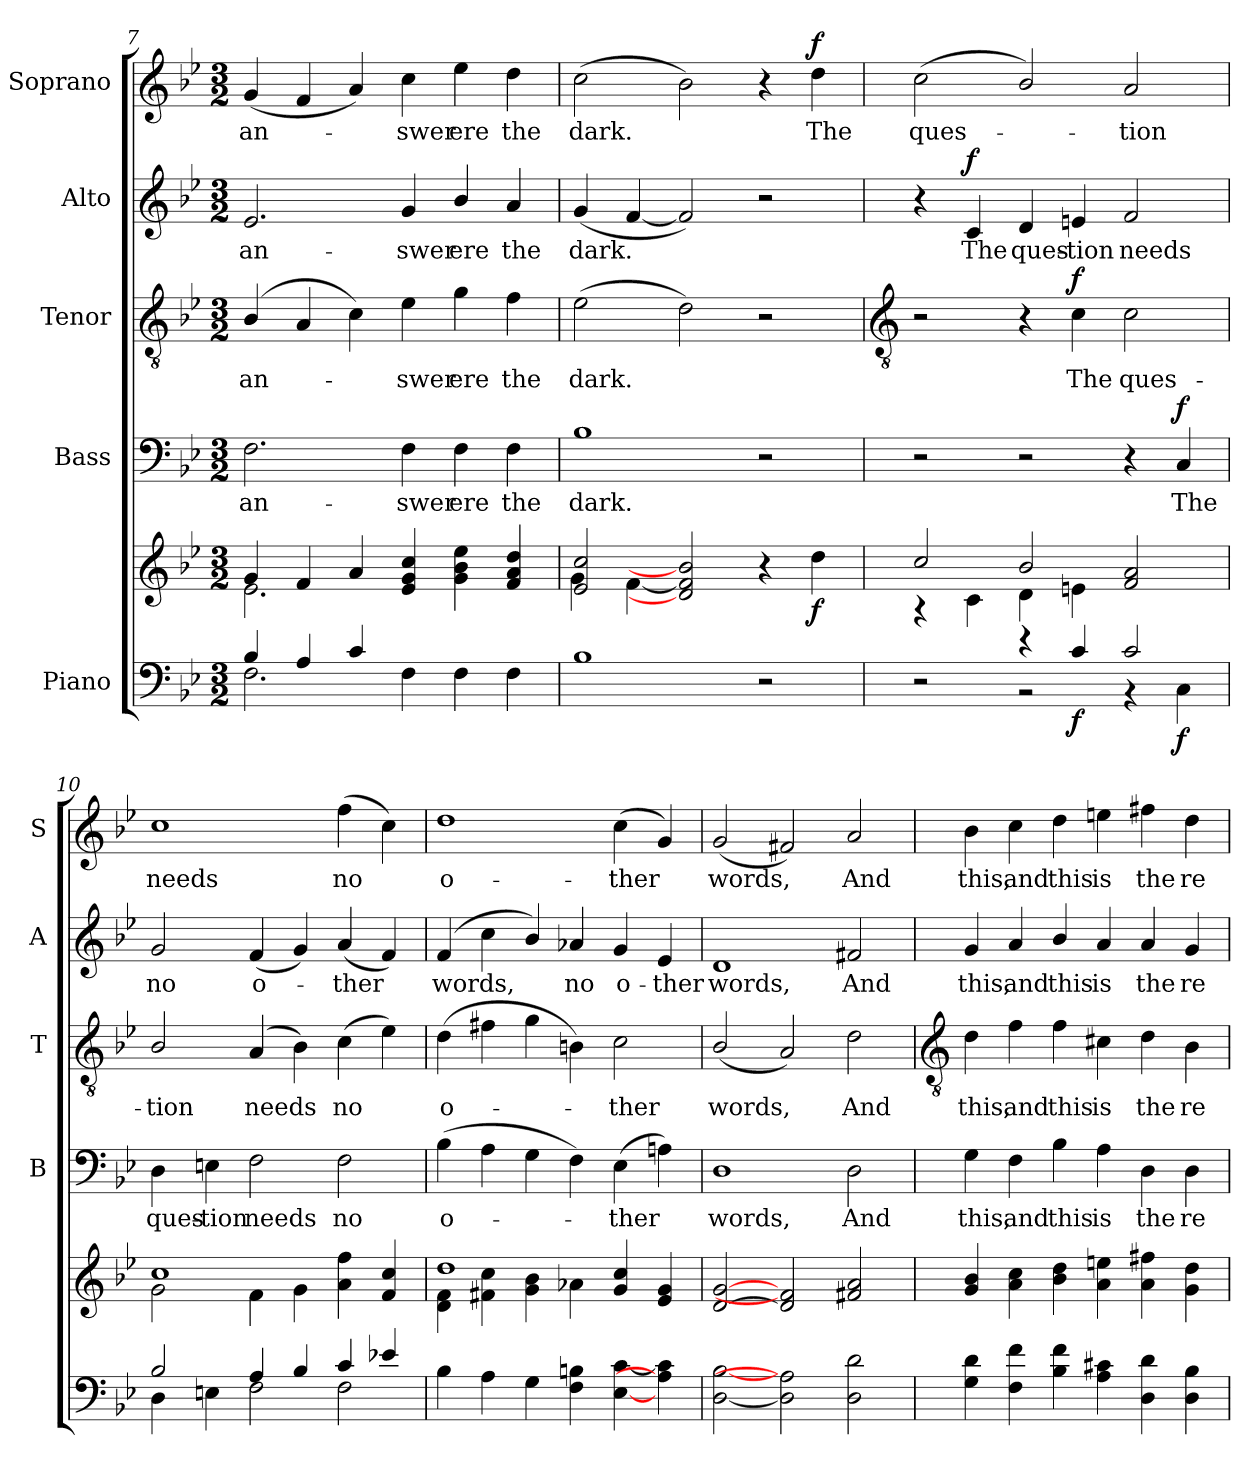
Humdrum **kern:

**kern	**kern	**dynam	**kern	**text	**dynam	**kern	**text	**dynam	**kern	**text	**dynam	**kern	**text	**dynam
*part5	*part5	*part5	*part4	*part4	*part4	*part3	*part3	*part3	*part2	*part2	*part2	*part1	*part1	*part1
*staff6	*staff5	*staff5/6	*staff4	*staff4	*staff4	*staff3	*staff3	*staff3	*staff2	*staff2	*staff2	*staff1	*staff1	*staff1
*I"Piano	*	*	*I"Bass	*	*	*I"Tenor	*	*	*I"Alto	*	*	*I"Soprano	*	*
*	*	*	*I'B	*	*	*I'T	*	*	*I'A	*	*	*I'S	*	*
*clefF4	*clefG2	*	*clefF4	*	*	*clefGv2	*	*	*clefG2	*	*	*clefG2	*	*
*k[b-e-]	*k[b-e-]	*	*k[b-e-]	*	*	*k[b-e-]	*	*	*k[b-e-]	*	*	*k[b-e-]	*	*
*B-:	*B-:	*	*B-:	*	*	*B-:	*	*	*B-:	*	*	*B-:	*	*
*M3/2	*M3/2	*	*M3/2	*	*	*M3/2	*	*	*M3/2	*	*	*M3/2	*	*
=7	=7	=7	=7	=7	=7	=7	=7	=7	=7	=7	=7	=7	=7	=7
*^	*^	*	*	*	*	*	*	*	*	*	*	*	*	*
!	!	!	!	!	!	!LO:LY:b	!	!	!LO:LY:b	!	!	!LO:LY:b	!	!	!LO:LY:b	!
4B-/	2.F\	4g	2.e-\	.	2.F	an-	.	(<4B-/	an-	.	2.e-	an-	.	(<4g	an-	.
4A/	.	4f	.	.	.	.	.	4A	.	.	.	.	.	4f	.	.
4c/	.	4a	.	.	.	.	.	4c)	.	.	.	.	.	4a)	.	.
!	!	!	!	!	!	!LO:LY:b	!	!	!LO:LY:b	!	!	!LO:LY:b	!	!	!LO:LY:b	!
2.ryy	4F\	4e- 4g 4cc	2.ryy	.	4F	-swer	.	4e-	swer	.	4g	-swer	.	4cc	swer	.
!	!	!	!	!	!	!LO:LY:b	!	!	!LO:LY:b	!	!	!LO:LY:b	!	!	!LO:LY:b	!
.	4F\	4g 4b- 4ee-	.	.	4F	ere	.	4g	ere	.	4b-/	ere	.	4ee-	ere	.
!	!	!	!	!	!	!LO:LY:b	!	!	!LO:LY:b	!	!	!LO:LY:b	!	!	!LO:LY:b	!
.	4F\	4f 4a 4dd	.	.	4F	the	.	4f	the	.	4a	the	.	4dd	the	.
=8	=8	=8	=8	=8	=8	=8	=8	=8	=8	=8	=8	=8	=8	=8	=8	=8
!	!	!	!	!	!	!LO:LY:b	!	!	!LO:LY:b	!	!	!LO:LY:b	!	!	!LO:LY:b	!
1ryy	1B-\	2e-/ 2cc/	4g\	.	1B-	dark.	.	(>2e-	dark.	.	(<4g	dark.	.	(>2cc	dark.	.
.	.	.	[4f\	.	.	.	.	.	.	.	[4f	.	.	.	.	.
.	.	2ryy	2d/] 2f/] 2b-/]	.	.	.	.	2d)	.	.	2f])	.	.	2b-\)	.	.
2r	2ryy	4r	2ryy	.	2r	.	.	2r	.	.	2r	.	.	4r	.	.
!	!	!	!	!LO:DY:b	!	!	!	!	!	!	!	!	!	!	!LO:LY:b	!LO:DY:b
.	.	4dd	.	f	.	.	.	.	.	.	.	.	.	4dd	The	f
!!LO:LB:g=z
=9	=9	=9	=9	=9	=9	=9	=9	=9	=9	=9	=9	=9	=9	=9	=9	=9
*	*	*	*	*	*	*	*	*clefGv2	*	*	*	*	*	*	*	*
!	!	!	!	!	!	!	!	!	!	!	!	!	!	!	!LO:LY:b	!
2r	2ryy	2cc/	4r	.	2r	.	.	2r	.	.	4r	.	.	(<2cc	ques-	.
!	!	!	!	!	!	!	!	!	!	!	!	!LO:LY:b	!LO:DY:b	!	!	!
.	.	.	4c\	.	.	.	.	.	.	.	4c	The	f	.	.	.
!	!	!	!	!	!	!	!	!	!	!	!	!LO:LY:b	!	!	!	!
4r	2r	2b-/	4d\	.	2r	.	.	4r	.	.	4d	ques-	.	2b-/)	.	.
!	!	!	!	!LO:DY:b=2	!	!	!	!	!LO:LY:b	!LO:DY:b	!	!LO:LY:b	!	!	!	!
4c/	.	.	4en\	f	.	.	.	4c	The	f	4en	-tion	.	.	.	.
!	!	!	!	!	!	!	!	!	!LO:LY:b	!	!	!LO:LY:b	!	!	!LO:LY:b	!
2c/	4r	2f 2a	2ryy	.	4r	.	.	2c	ques-	.	2f	needs	.	2a	tion	.
!	!	!	!	!LO:DY:b=2	!	!LO:LY:b	!LO:DY:b	!	!	!	!	!	!	!	!	!
.	4C\	.	.	f	4C	The	f	.	.	.	.	.	.	.	.	.
=10	=10	=10	=10	=10	=10	=10	=10	=10	=10	=10	=10	=10	=10	=10	=10	=10
!	!	!	!	!	!	!LO:LY:b	!	!	!LO:LY:b	!	!	!LO:LY:b	!	!	!LO:LY:b	!
2B-/	4D\	1cc	2g\	.	4D	ques-	.	2B-/	-tion	.	2g	no	.	1cc	needs	.
!	!	!	!	!	!	!LO:LY:b	!	!	!	!	!	!	!	!	!	!
.	4En\	.	.	.	4En	-tion	.	.	.	.	.	.	.	.	.	.
!	!	!	!	!	!	!LO:LY:b	!	!	!LO:LY:b	!	!	!LO:LY:b	!	!	!	!
4A/	2F\	.	4f\	.	2F	needs	.	(<4A	needs	.	(<4f	o-	.	.	.	.
4B-/	.	.	4g\	.	.	.	.	4B-)	.	.	4g)	.	.	.	.	.
!	!	!	!	!	!	!LO:LY:b	!	!	!LO:LY:b	!	!	!LO:LY:b	!	!	!LO:LY:b	!
4c/	2F\	4a 4ff	2ryy	.	2F	no	.	(>4c	no	.	(<4a	-ther	.	(>4ff	no	.
4e-X/	.	4f 4cc	.	.	.	.	.	4e-)	.	.	4f)	.	.	4cc)	.	.
=11	=11	=11	=11	=11	=11	=11	=11	=11	=11	=11	=11	=11	=11	=11	=11	=11
!	!	!	!	!	!	!LO:LY:b	!	!	!LO:LY:b	!	!	!LO:LY:b	!	!	!LO:LY:b	!
1.ryy	4B-\	1dd	4d\ 4f\	.	(>4B-	o-	.	(>4d	o-	.	(>4f	words,	.	1dd	o-	.
.	4A\	.	4f#X\ 4cc\	.	4A	.	.	4f#X	.	.	4cc	.	.	.	.	.
.	4G\	.	4g\ 4b-\	.	4G	.	.	4g	.	.	4b-/)	.	.	.	.	.
!	!	!	!	!	!	!	!	!	!	!	!	!LO:LY:b	!	!	!	!
.	4F\ 4Bn\	.	4a-X\	.	4F)	.	.	4Bn)	.	.	4a-X	no	.	.	.	.
!	!	!	!	!	!	!LO:LY:b	!	!	!LO:LY:b	!	!	!LO:LY:b	!	!	!LO:LY:b	!
.	[4E-\ [4c\	4g 4cc	2ryy	.	(>4E-	ther	.	2c	ther	.	4g	o-	.	(<4cc	-ther	.
!	!	!	!	!	!	!	!	!	!	!	!	!LO:LY:b	!	!	!	!
.	4An\] 4c\]	4e- 4g	.	.	4An)	.	.	.	.	.	4e-	-ther	.	4g)	.	.
=12	=12	=12	=12	=12	=12	=12	=12	=12	=12	=12	=12	=12	=12	=12	=12	=12
!	!	!	!	!	!	!LO:LY:b	!	!	!LO:LY:b	!	!	!LO:LY:b	!	!	!LO:LY:b	!
1.ryy	[2D\ [2B-\	[2d [2g	1.ryy	.	1D	words,	.	(<2B-/	words,	.	1d	words,	.	(<2g	words,	.
.	2D\] 2A\]	2d] 2f#]	.	.	.	.	.	2A)	.	.	.	.	.	2f#X)	.	.
!	!	!	!	!	!	!LO:LY:b	!	!	!LO:LY:b	!	!	!LO:LY:b	!	!	!LO:LY:b	!
.	2D\ 2d\	2f# 2a	.	.	2D	And	.	2d	And	.	2f#X	And	.	2a	And	.
*	*	*v	*v	*	*	*	*	*	*	*	*	*	*	*	*	*
!!LO:LB:g=z
=13	=13	=13	=13	=13	=13	=13	=13	=13	=13	=13	=13	=13	=13	=13	=13
*	*	*	*	*	*	*	*clefGv2	*	*	*	*	*	*	*	*
!	!	!	!	!	!LO:LY:b	!	!	!LO:LY:b	!	!	!LO:LY:b	!	!	!LO:LY:b	!
1.ryy	4G\ 4d\	4g 4b-	.	4G	this,	.	4d	this,	.	4g	this,	.	4b-	this,	.
!	!	!	!	!	!LO:LY:b	!	!	!LO:LY:b	!	!	!LO:LY:b	!	!	!LO:LY:b	!
.	4F\ 4f\	4a 4cc	.	4F	and	.	4f	and	.	4a	and	.	4cc	and	.
!	!	!	!	!	!LO:LY:b	!	!	!LO:LY:b	!	!	!LO:LY:b	!	!	!LO:LY:b	!
.	4B-\ 4f\	4b- 4dd	.	4B-	this	.	4f	this	.	4b-/	this	.	4dd	this	.
!	!	!	!	!	!LO:LY:b	!	!	!LO:LY:b	!	!	!LO:LY:b	!	!	!LO:LY:b	!
.	4A\ 4c#X\	4a 4een	.	4A	is	.	4c#X	is	.	4a	is	.	4een	is	.
!	!	!	!	!	!LO:LY:b	!	!	!LO:LY:b	!	!	!LO:LY:b	!	!	!LO:LY:b	!
.	4D\ 4d\	4a 4ff#X	.	4D	the	.	4d	the	.	4a	the	.	4ff#X	the	.
!	!	!	!	!	!LO:LY:b	!	!	!LO:LY:b	!	!	!LO:LY:b	!	!	!LO:LY:b	!
.	4D\ 4B-\	4g 4dd	.	4D	re-	.	4B-	re-	.	4g	re-	.	4dd	re-	.
*v	*v	*	*	*	*	*	*	*	*	*	*	*	*	*	*
=	=	=	=	=	=	=	=	=	=	=	=	=	=	=
*-	*-	*-	*-	*-	*-	*-	*-	*-	*-	*-	*-	*-	*-	*-
